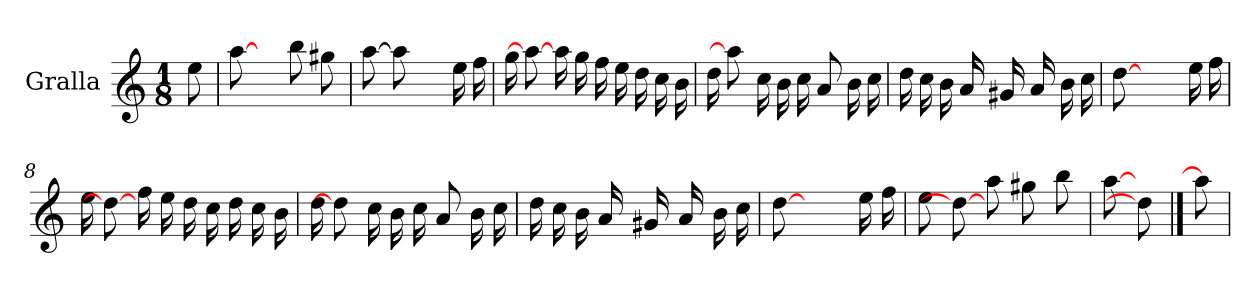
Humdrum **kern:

**kern
*part1
*staff1
*I"Gralla
*clefG2
*k[]
*M1/8
=1
8ee
=2
[8aa
8ryy
8bb
8gg#
=3
[8aa
8aa]
8ryy
16ee
16ff
=4
16gg
8aa_
16aa
16gg
16ff
16ee
16dd
16cc
16b
=5
16dd
8aa]
16cc
16b
16cc
8a
16b
16cc
=6
16dd
16cc
16b
16a
16g#
16a
16b
16cc
=7
[8dd
4ryy
16ee
16ff
=8
16ee
8dd_
16ff
16ee
16dd
16cc
16dd
16cc
16b
=9
16dd
8dd]
16cc
16b
16cc
8a
16b
16cc
=10
16dd
16cc
16b
16a
16g#
16a
16b
16cc
=11
[8dd
4ryy
16ee
16ff
=12
8ee
8dd_
8aa
8gg#
8bb
=13
[8aa
8dd]
==14
8aa]
=
*-
